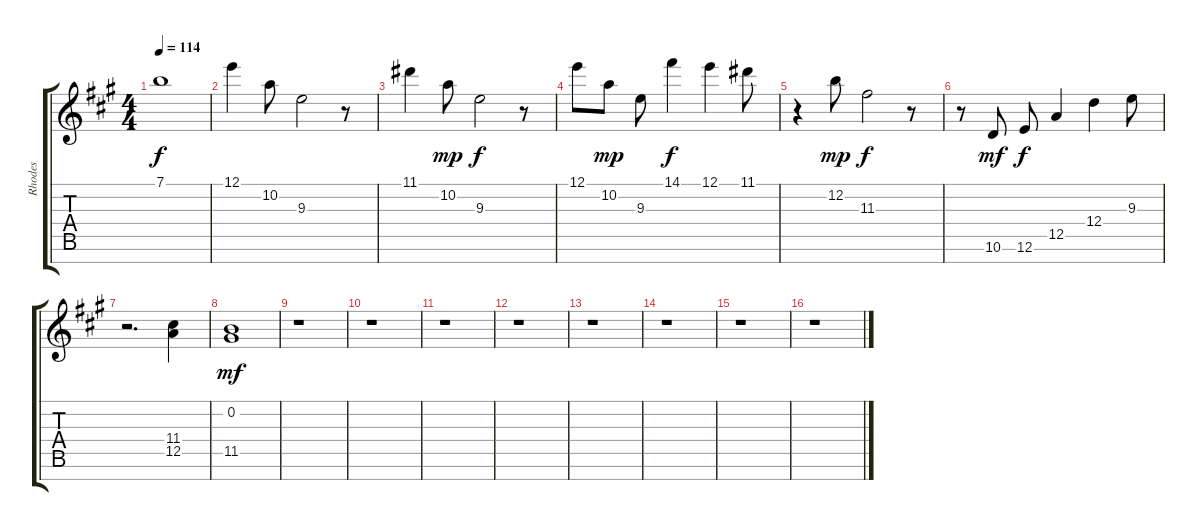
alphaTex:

\track ("Rhodes" "Rhodes") {instrument electricguitarjazz}
\staff {score tabs}
\tuning (E4 B3 G3 D3 A2 E2 B1) {hide}
\ts (4 4)
\tempo 114
\clef g2
\ks a
7.1{t}.1{dy f} |
12.1.4 10.2.8 9.3.2 r.8 |
11.1.4 10.2.8{dy mp} 9.3.2{dy f} r.8 |
12.1.8 10.2.8{dy mp} 9.3.8 14.1.4{dy f} 12.1.4 11.1.8 |
r.4 12.2.8{dy mp} 11.3.2{dy f} r.8 |
r.8 10.6.8{dy mf} 12.6.8{dy f} 12.5.4 12.4.4 9.3.8 |
r.2{d} (11.4 12.5).4 |
(0.2 11.5).1{dy mf} |
r.1 |
r.1 |
r.1 |
r.1 |
r.1 |
r.1 |
r.1 |
r.1
